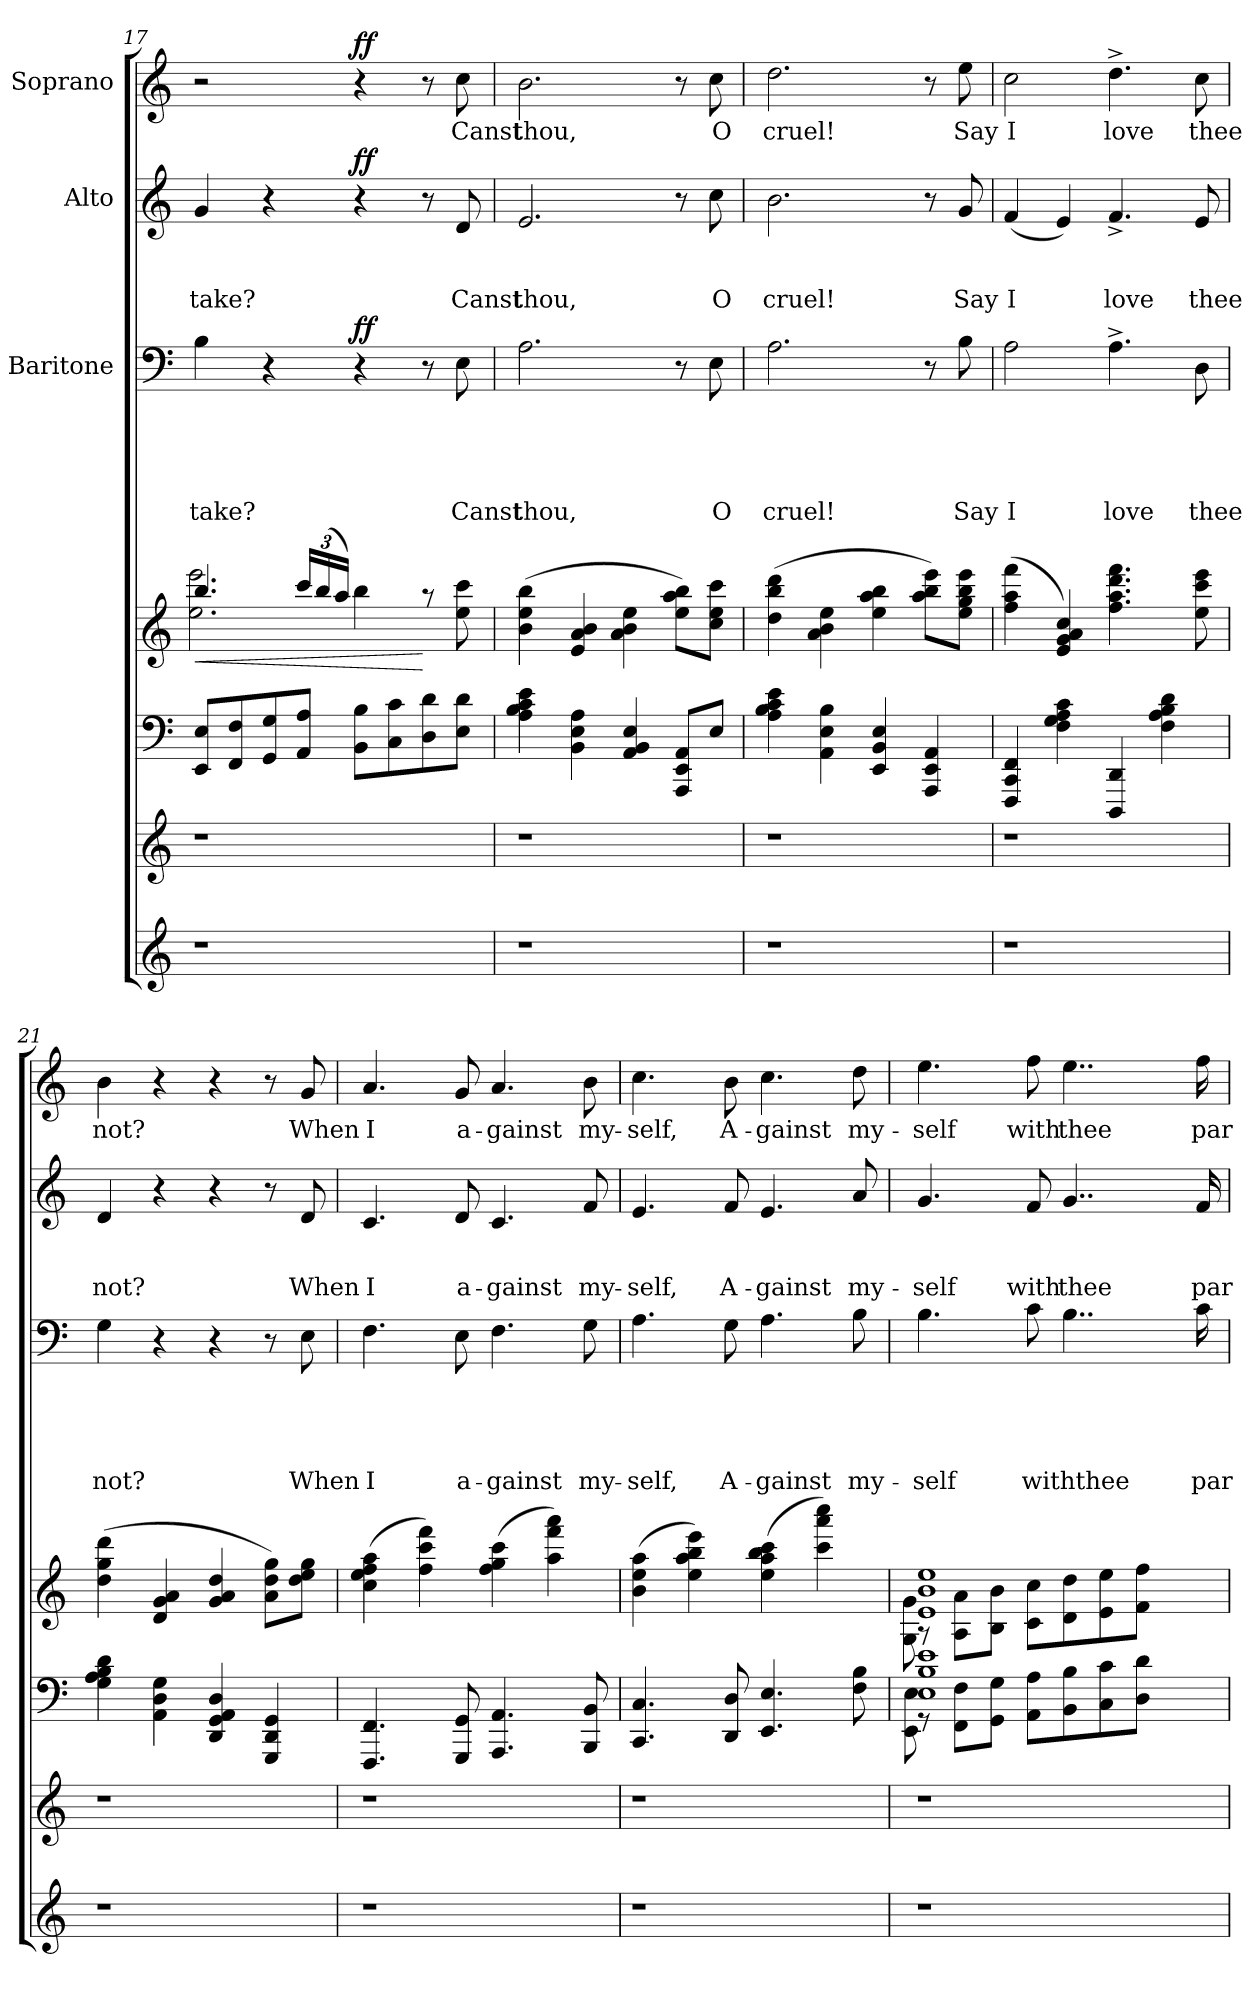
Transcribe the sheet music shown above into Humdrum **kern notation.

**kern	**kern	**kern	**kern	**dynam	**kern	**text	**text	**text	**text	**text	**dynam	**kern	**text	**text	**text	**dynam	**kern	**text	**dynam
*part6	*part5	*part4	*part4	*part4	*part3	*part3	*part3	*part3	*part3	*part3	*part3	*part2	*part2	*part2	*part2	*part2	*part1	*part1	*part1
*staff7	*staff6	*staff5	*staff4	*staff4/5	*staff3	*staff3	*staff3	*staff3	*staff3	*staff3	*staff3	*staff2	*staff2	*staff2	*staff2	*staff2	*staff1	*staff1	*staff1
*	*	*	*	*	*I"Baritone	*	*	*	*	*	*	*I"Alto	*	*	*	*	*I"Soprano	*	*
*clefG2	*clefG2	*clefF4	*clefG2	*	*clefF4	*	*	*	*	*	*	*clefG2	*	*	*	*	*clefG2	*	*
*k[]	*k[]	*k[]	*k[]	*	*k[]	*	*	*	*	*	*	*k[]	*	*	*	*	*k[]	*	*
*C:	*C:	*C:	*C:	*	*C:	*	*	*	*	*	*	*C:	*	*	*	*	*C:	*	*
=17	=17	=17	=17	=17	=17	=17	=17	=17	=17	=17	=17	=17	=17	=17	=17	=17	=17	=17	=17
!	!	!	!	!LO:HP:b	!	!	!	!	!	!LO:LY:b	!	!	!	!	!LO:LY:b	!	!	!	!
*	*	*	*^	*	*	*	*	*	*	*	*	*	*	*	*	*	*	*	*
1r	1r	8EE/ 8E/L	4.bb/	2.ee\ 2.eee\	<	4B\	.	.	.	.	-take?	.	4g/	.	.	-take?	.	2r	.	.
.	.	8FF/ 8F/	.	.	.	.	.	.	.	.	.	.	.	.	.	.	.	.	.	.
.	.	8GG/ 8G/	.	.	.	4r	.	.	.	.	.	.	4r	.	.	.	.	.	.	.
*	*	*	*Xbrackettup	*	*	*	*	*	*	*	*	*	*	*	*	*	*	*	*	*
.	.	8AA/ 8A/J	24ccc/LL	.	.	.	.	.	.	.	.	.	.	.	.	.	.	.	.	.
.	.	.	(<24bb/	.	.	.	.	.	.	.	.	.	.	.	.	.	.	.	.	.
.	.	.	24aa/JJ)	.	.	.	.	.	.	.	.	.	.	.	.	.	.	.	.	.
!	!	!	!	!	!	!	!	!	!	!	!	!LO:DY:a	!	!	!	!	!LO:DY:a	!	!	!LO:DY:a
.	.	8BB\ 8B\L	4bb\	.	.	4r	.	.	.	.	.	ff	4r	.	.	.	ff	4r	.	ff
.	.	8C\ 8c\	.	.	.	.	.	.	.	.	.	.	.	.	.	.	.	.	.	.
.	.	8D\ 8d\	8raa	4ryy	[	8r	.	.	.	.	.	.	8r	.	.	.	.	8r	.	.
!	!	!	!	!	!	!	!	!	!	!	!LO:LY:b:rj	!	!	!	!	!LO:LY:b:rj	!	!	!LO:LY:b	!
.	.	8E\ 8d\J	8ee\ 8ccc\	.	.	8E\	.	.	.	.	Canst	.	8d/	.	.	Canst	.	8cc\	Canst	.
*	*	*	*v	*v	*	*	*	*	*	*	*	*	*	*	*	*	*	*	*	*
=18	=18	=18	=18	=18	=18	=18	=18	=18	=18	=18	=18	=18	=18	=18	=18	=18	=18	=18	=18
!	!	!	!	!	!	!	!	!	!	!LO:LY:b	!	!	!	!	!LO:LY:b	!	!	!LO:LY:b	!
1r	1r	4A\ 4B\ 4c\ 4e\	(>4b\ 4ee\ 4bb\	.	2.A\	.	.	.	.	thou,	.	2.e/	.	.	thou,	.	2.b\	thou,	.
.	.	4BB\ 4E\ 4A\	4e/ 4a/ 4b/	.	.	.	.	.	.	.	.	.	.	.	.	.	.	.	.
.	.	4AA/ 4BB/ 4E/	4a\ 4b\ 4ee\	.	.	.	.	.	.	.	.	.	.	.	.	.	.	.	.
.	.	8AAA/ 8EE/ 8AA/L	8ee\ 8aa\ 8bb\L)	.	8r	.	.	.	.	.	.	8r	.	.	.	.	8r	.	.
!	!	!	!	!	!	!	!	!	!	!LO:LY:b	!	!	!	!	!LO:LY:b	!	!	!LO:LY:b	!
.	.	8E/J	8cc\ 8ee\ 8ccc\J	.	8E\	.	.	.	.	O	.	8cc\	.	.	O	.	8cc\	O	.
!!LO:PB:g=z
=19	=19	=19	=19	=19	=19	=19	=19	=19	=19	=19	=19	=19	=19	=19	=19	=19	=19	=19	=19
!	!	!	!	!	!	!	!	!	!	!LO:LY:b	!	!	!	!	!LO:LY:b	!	!	!LO:LY:b	!
1r	1r	4A\ 4B\ 4c\ 4e\	(4dd\ 4bb\ 4ddd\	.	2.A\	.	.	.	.	cruel!	.	2.b\	.	.	cruel!	.	2.dd\	cruel!	.
.	.	4AA\ 4E\ 4B\	4a\ 4b\ 4ee\	.	.	.	.	.	.	.	.	.	.	.	.	.	.	.	.
.	.	4EE/ 4BB/ 4E/	4ee\ 4aa\ 4bb\	.	.	.	.	.	.	.	.	.	.	.	.	.	.	.	.
.	.	4AAA/ 4EE/ 4AA/	8aa\ 8bb\ 8eee\L)	.	8r	.	.	.	.	.	.	8r	.	.	.	.	8r	.	.
!	!	!	!	!	!	!	!	!	!	!LO:LY:b	!	!	!	!	!LO:LY:b	!	!	!LO:LY:b	!
.	.	.	8ee\ 8gg\ 8bb\ 8eee\J	.	8B\	.	.	.	.	Say	.	8g/	.	.	Say	.	8ee\	Say	.
=20	=20	=20	=20	=20	=20	=20	=20	=20	=20	=20	=20	=20	=20	=20	=20	=20	=20	=20	=20
!	!	!	!	!	!	!	!	!	!	!LO:LY:b:rj	!	!	!	!	!LO:LY:b:rj	!	!	!LO:LY:b:rj	!
1r	1r	4FFF/ 4CC/ 4FF/	(>4ff\ 4aa\ 4fff\	.	2A\	.	.	.	.	I	.	(4f/	.	.	I	.	2cc\	I	.
.	.	4F\ 4G\ 4A\ 4c\	4e/ 4g/ 4a/ 4cc/)	.	.	.	.	.	.	.	.	4e/)	.	.	.	.	.	.	.
!	!	!	!	!	!	!	!	!	!	!LO:LY:b	!	!	!	!	!LO:LY:b	!	!	!LO:LY:b	!
.	.	4DDD/ 4DD/	4.ff\ 4.aa\ 4.ddd\ 4.fff\	.	4.A^>\	.	.	.	.	love	.	4.f^</	.	.	love	.	4.dd^>\	love	.
.	.	4F\ 4A\ 4B\ 4d\	.	.	.	.	.	.	.	.	.	.	.	.	.	.	.	.	.
!	!	!	!	!	!	!	!	!	!	!LO:LY:b	!	!	!	!	!LO:LY:b	!	!	!LO:LY:b	!
.	.	.	8ee\ 8ccc\ 8eee\	.	8D\	.	.	.	.	thee	.	8e/	.	.	thee	.	8cc\	thee	.
=21	=21	=21	=21	=21	=21	=21	=21	=21	=21	=21	=21	=21	=21	=21	=21	=21	=21	=21	=21
!	!	!	!	!	!	!	!	!	!	!LO:LY:b	!	!	!	!	!LO:LY:b	!	!	!LO:LY:b	!
1r	1r	4G\ 4A\ 4B\ 4d\	(>4dd\ 4gg\ 4ddd\	.	4G\	.	.	.	.	not?	.	4d/	.	.	not?	.	4b\	not?	.
.	.	4AA\ 4D\ 4G\	4d/ 4g/ 4a/	.	4r	.	.	.	.	.	.	4r	.	.	.	.	4r	.	.
.	.	4DD/ 4GG/ 4AA/ 4D/	4g/ 4a/ 4dd/	.	4r	.	.	.	.	.	.	4r	.	.	.	.	4r	.	.
.	.	4GGG/ 4DD/ 4GG/	8a\ 8dd\ 8gg\L)	.	8r	.	.	.	.	.	.	8r	.	.	.	.	8r	.	.
!	!	!	!	!	!	!	!	!	!	!LO:LY:b	!	!	!	!	!LO:LY:b	!	!	!LO:LY:b	!
.	.	.	8dd\ 8ee\ 8gg\J	.	8E\	.	.	.	.	When	.	8d/	.	.	When	.	8g/	When	.
=22	=22	=22	=22	=22	=22	=22	=22	=22	=22	=22	=22	=22	=22	=22	=22	=22	=22	=22	=22
!	!	!	!	!	!	!	!	!	!	!LO:LY:b:rj	!	!	!	!	!LO:LY:b:rj	!	!	!LO:LY:b:rj	!
1r	1r	4.FFF/ 4.FF/	(>4cc\ 4ee\ 4ff\ 4aa\	.	4.F\	.	.	.	.	I	.	4.c/	.	.	I	.	4.a/	I	.
.	.	.	4ff\ 4ccc\ 4fff\)	.	.	.	.	.	.	.	.	.	.	.	.	.	.	.	.
!	!	!	!	!	!	!	!	!	!	!LO:LY:b	!	!	!	!	!LO:LY:b	!	!	!LO:LY:b	!
.	.	8GGG/ 8GG/	.	.	8E\	.	.	.	.	a-	.	8d/	.	.	a-	.	8g/	a-	.
!	!	!	!	!	!	!	!	!	!	!LO:LY:b	!	!	!	!	!LO:LY:b	!	!	!LO:LY:b	!
.	.	4.AAA/ 4.AA/	(4ff\ 4gg\ 4ccc\	.	4.F\	.	.	.	.	-gainst	.	4.c/	.	.	-gainst	.	4.a/	-gainst	.
.	.	.	4aa\ 4fff\ 4aaa\)	.	.	.	.	.	.	.	.	.	.	.	.	.	.	.	.
!	!	!	!	!	!	!	!	!	!	!LO:LY:b	!	!	!	!	!LO:LY:b	!	!	!LO:LY:b	!
.	.	8BBB/ 8BB/	.	.	8G\	.	.	.	.	my-	.	8f/	.	.	my-	.	8b\	my-	.
=23	=23	=23	=23	=23	=23	=23	=23	=23	=23	=23	=23	=23	=23	=23	=23	=23	=23	=23	=23
!	!	!	!	!	!	!	!	!	!	!LO:LY:b	!	!	!	!	!LO:LY:b	!	!	!LO:LY:b	!
1r	1r	4.CC/ 4.C/	(4b\ 4ee\ 4aa\	.	4.A\	.	.	.	.	-self,	.	4.e/	.	.	-self,	.	4.cc\	-self,	.
.	.	.	4ee\ 4aa\ 4bb\ 4eee\)	.	.	.	.	.	.	.	.	.	.	.	.	.	.	.	.
!	!	!	!	!	!	!	!	!	!	!LO:LY:b	!	!	!	!	!LO:LY:b	!	!	!LO:LY:b	!
.	.	8DD/ 8D/	.	.	8G\	.	.	.	.	A-	.	8f/	.	.	A-	.	8b\	A-	.
!	!	!	!	!	!	!	!	!	!	!LO:LY:b	!	!	!	!	!LO:LY:b	!	!	!LO:LY:b	!
.	.	4.EE/ 4.E/	(4ee\ 4aa\ 4bb\ 4ccc\	.	4.A\	.	.	.	.	-gainst	.	4.e/	.	.	-gainst	.	4.cc\	-gainst	.
.	.	.	4ccc\ 4aaa\ 4cccc\)	.	.	.	.	.	.	.	.	.	.	.	.	.	.	.	.
!	!	!	!	!	!	!	!	!	!	!LO:LY:b	!	!	!	!	!LO:LY:b	!	!	!LO:LY:b	!
.	.	8F\ 8B\	.	.	8B\	.	.	.	.	my-	.	8a/	.	.	my-	.	8dd\	my-	.
!!LO:LB:g=z
=24	=24	=24	=24	=24	=24	=24	=24	=24	=24	=24	=24	=24	=24	=24	=24	=24	=24	=24	=24
*	*	*^	*^	*	*	*	*	*	*	*	*	*	*	*	*	*	*	*	*
*	*	*	*^	*	*^	*	*	*	*	*	*	*	*	*	*	*	*	*	*	*	*
!	!	!	!	!	!	!	!	!	!	!	!	!	!	!LO:LY:b	!	!	!	!	!LO:LY:b	!	!	!LO:LY:b	!
1r	1r	1E 1B 1e	8EE\ 8E\	8rGG	1e 1b 1ee	8G\ 8g\	8rA	.	4.B\	.	.	.	.	-self	.	4.g/	.	.	-self	.	4.ee\	-self	.
.	.	.	8FF\ 8F\L	2..ryy	.	8A\ 8a\L	2..ryy	.	.	.	.	.	.	.	.	.	.	.	.	.	.	.	.
.	.	.	8GG\ 8G\J	.	.	8B\ 8b\J	.	.	.	.	.	.	.	.	.	.	.	.	.	.	.	.	.
!	!	!	!	!	!	!	!	!	!	!	!	!	!	!LO:LY:b	!	!	!	!	!LO:LY:b	!	!	!LO:LY:b	!
.	.	.	8AA\ 8A\L	.	.	8c\ 8cc\L	.	.	8c\	.	.	.	.	withthee	.	8f/	.	.	with	.	8ff\	with	.
!	!	!	!	!	!	!	!	!	!	!	!	!	!	!	!	!	!	!	!LO:LY:b	!	!	!LO:LY:b	!
.	.	.	8BB\ 8B\	.	.	8d\ 8dd\	.	.	4..B\	.	.	.	.	.	.	4..g/	.	.	thee	.	4..ee\	thee	.
.	.	.	8C\ 8c\	.	.	8e\ 8ee\	.	.	.	.	.	.	.	.	.	.	.	.	.	.	.	.	.
.	.	.	8D\ 8d\J	.	.	8f\ 8ff\J	.	.	.	.	.	.	.	.	.	.	.	.	.	.	.	.	.
.	.	.	8ryy	.	.	8ryy	.	.	.	.	.	.	.	.	.	.	.	.	.	.	.	.	.
!	!	!	!	!	!	!	!	!	!	!	!	!	!	!LO:LY:b	!	!	!	!	!LO:LY:b	!	!	!LO:LY:b	!
.	.	.	.	.	.	.	.	.	16c\	.	.	.	.	par-	.	16f/	.	.	par-	.	16ff\	par-	.
*	*	*v	*v	*v	*	*	*	*	*	*	*	*	*	*	*	*	*	*	*	*	*	*	*
*	*	*	*v	*v	*v	*	*	*	*	*	*	*	*	*	*	*	*	*	*	*	*
=	=	=	=	=	=	=	=	=	=	=	=	=	=	=	=	=	=	=	=
*-	*-	*-	*-	*-	*-	*-	*-	*-	*-	*-	*-	*-	*-	*-	*-	*-	*-	*-	*-
